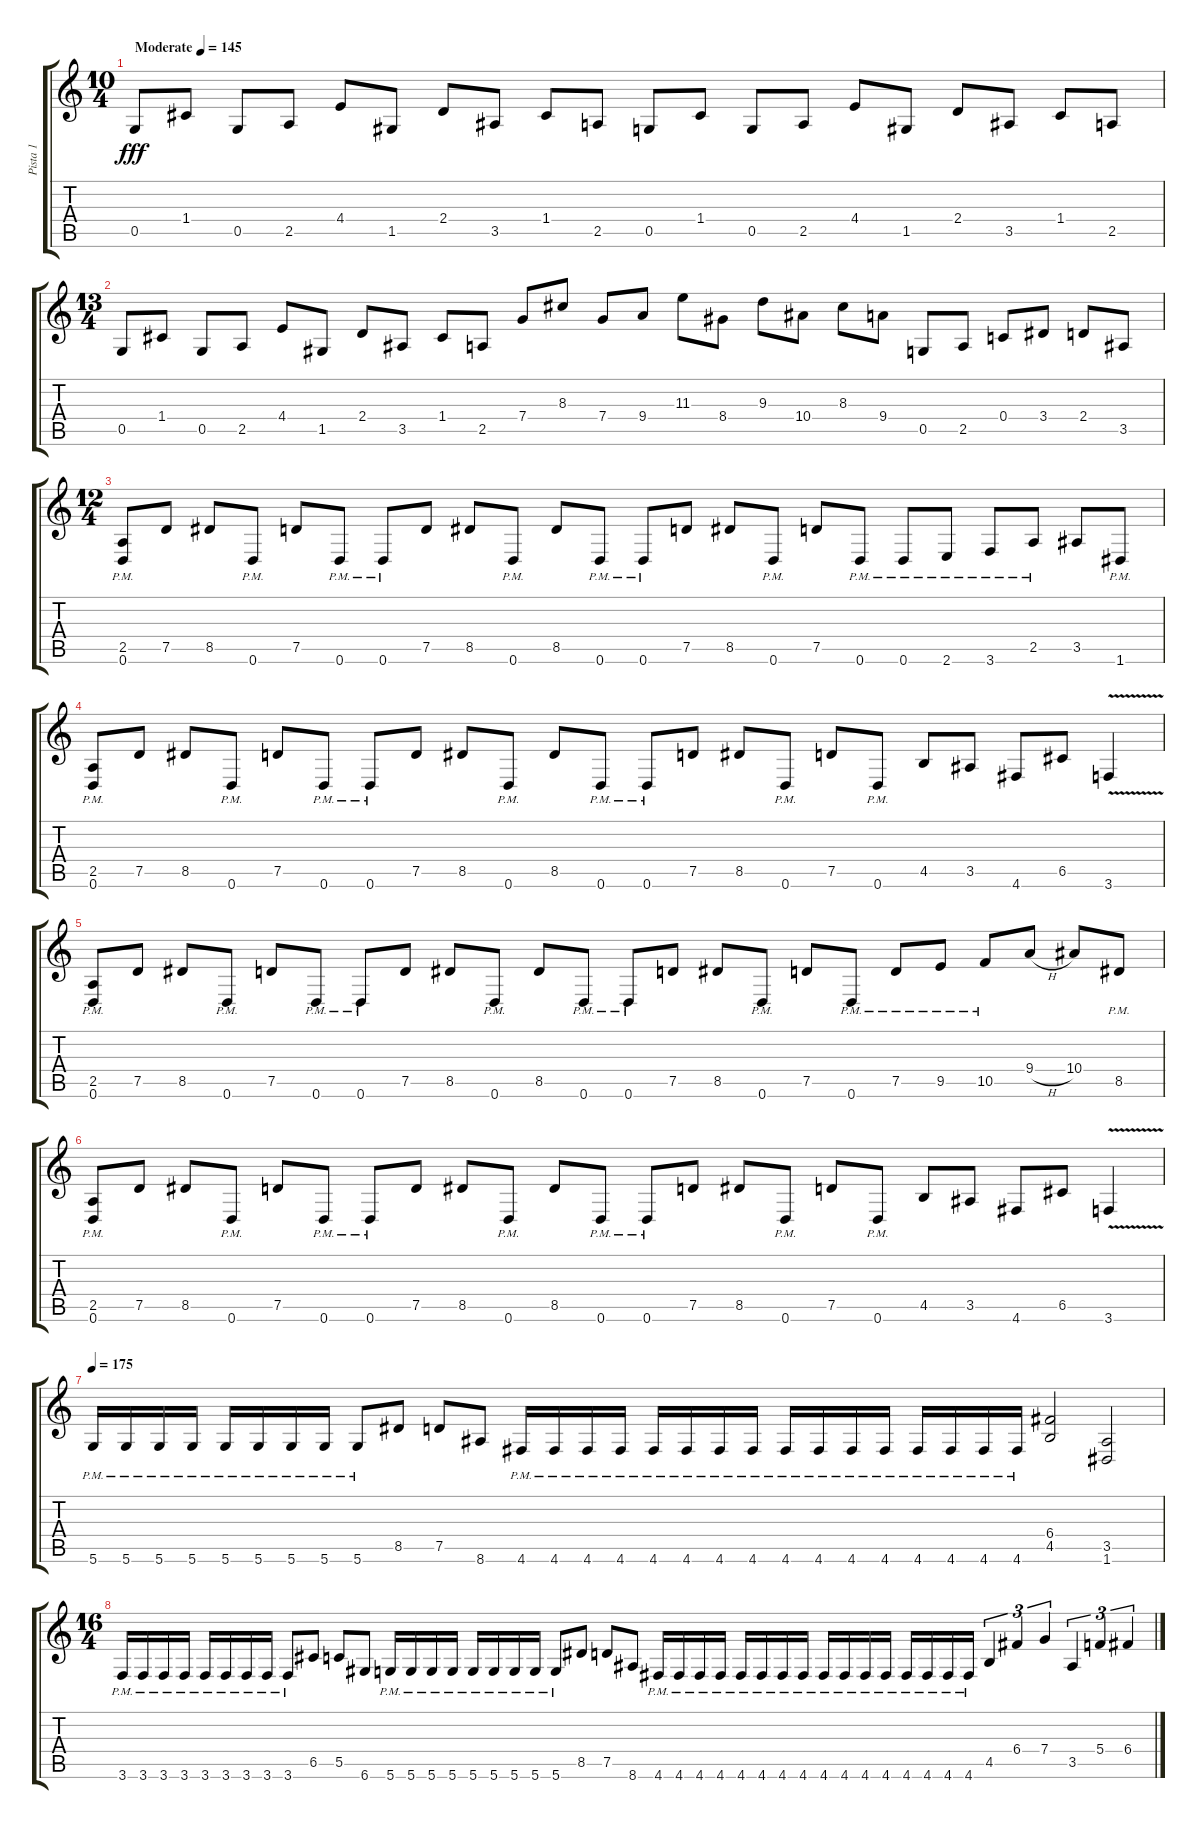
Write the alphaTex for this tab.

\track ("Pista 1" "Pista 1") {instrument distortionguitar}
\staff {score tabs}
\tuning (D4 A3 F3 C3 G2 D2) {hide}
\ts (10 4)
\tempo (145 "Moderate")
\clef g2
\ks c
0.5.8{dy fff instrument distortionguitar} 1.4.8 0.5.8 2.5.8 4.4.8 1.5.8 2.4.8 3.5.8 1.4.8 2.5.8 0.5.8 1.4.8 0.5.8 2.5.8 4.4.8 1.5.8 2.4.8 3.5.8 1.4.8 2.5.8 |
\ts (13 4)
0.5.8 1.4.8 0.5.8 2.5.8 4.4.8 1.5.8 2.4.8 3.5.8 1.4.8 2.5.8 7.4.8 8.3.8 7.4.8 9.4.8 11.3.8 8.4.8 9.3.8 10.4.8 8.3.8 9.4.8 0.5.8 2.5.8 0.4.8 3.4.8 2.4.8 3.5.8 |
\ts (12 4)
(2.5{pm} 0.6{pm}).8 7.5.8 8.5.8 0.6{pm}.8 7.5.8 0.6{pm}.8 0.6{pm}.8 7.5.8 8.5.8 0.6{pm}.8 8.5.8 0.6{pm}.8 0.6{pm}.8 7.5.8 8.5.8 0.6{pm}.8 7.5.8 0.6{pm}.8 0.6{pm}.8 2.6{pm}.8 3.6{pm}.8 2.5{pm}.8 3.5.8 1.6{pm}.8 |
(2.5{pm} 0.6{pm}).8 7.5.8 8.5.8 0.6{pm}.8 7.5.8 0.6{pm}.8 0.6{pm}.8 7.5.8 8.5.8 0.6{pm}.8 8.5.8 0.6{pm}.8 0.6{pm}.8 7.5.8 8.5.8 0.6{pm}.8 7.5.8 0.6{pm}.8 4.5.8 3.5.8 4.6.8 6.5.8 3.6{v}.4 |
(2.5{pm} 0.6{pm}).8 7.5.8 8.5.8 0.6{pm}.8 7.5.8 0.6{pm}.8 0.6{pm}.8 7.5.8 8.5.8 0.6{pm}.8 8.5.8 0.6{pm}.8 0.6{pm}.8 7.5.8 8.5.8 0.6{pm}.8 7.5.8 0.6{pm}.8 7.5{pm}.8 9.5{pm}.8 10.5{pm}.8 9.4{h}.8 10.4.8 8.5{pm}.8 |
(2.5{pm} 0.6{pm}).8 7.5.8 8.5.8 0.6{pm}.8 7.5.8 0.6{pm}.8 0.6{pm}.8 7.5.8 8.5.8 0.6{pm}.8 8.5.8 0.6{pm}.8 0.6{pm}.8 7.5.8 8.5.8 0.6{pm}.8 7.5.8 0.6{pm}.8 4.5.8 3.5.8 4.6.8 6.5.8 3.6{v}.4 |
\tempo 175
5.6{pm}.16 5.6{pm}.16 5.6{pm}.16 5.6{pm}.16 5.6{pm}.16 5.6{pm}.16 5.6{pm}.16 5.6{pm}.16 5.6{pm}.8 8.5.8 7.5.8 8.6.8 4.6{pm}.16 4.6{pm}.16 4.6{pm}.16 4.6{pm}.16 4.6{pm}.16 4.6{pm}.16 4.6{pm}.16 4.6{pm}.16 4.6{pm}.16 4.6{pm}.16 4.6{pm}.16 4.6{pm}.16 4.6{pm}.16 4.6{pm}.16 4.6{pm}.16 4.6{pm}.16 (6.4 4.5).2 (3.5 1.6).2 |
\ts (16 4)
3.6{pm}.16 3.6{pm}.16 3.6{pm}.16 3.6{pm}.16 3.6{pm}.16 3.6{pm}.16 3.6{pm}.16 3.6{pm}.16 3.6{pm}.8 6.5.8 5.5.8 6.6.8 5.6{pm}.16 5.6{pm}.16 5.6{pm}.16 5.6{pm}.16 5.6{pm}.16 5.6{pm}.16 5.6{pm}.16 5.6{pm}.16 5.6{pm}.8 8.5.8 7.5.8 8.6.8 4.6{pm}.16 4.6{pm}.16 4.6{pm}.16 4.6{pm}.16 4.6{pm}.16 4.6{pm}.16 4.6{pm}.16 4.6{pm}.16 4.6{pm}.16 4.6{pm}.16 4.6{pm}.16 4.6{pm}.16 4.6{pm}.16 4.6{pm}.16 4.6{pm}.16 4.6{pm}.16 4.5.4{tu (3 2)} 6.4.4{tu (3 2)} 7.4.4{tu (3 2)} 3.5.4{tu (3 2)} 5.4.4{tu (3 2)} 6.4.4{tu (3 2)}
